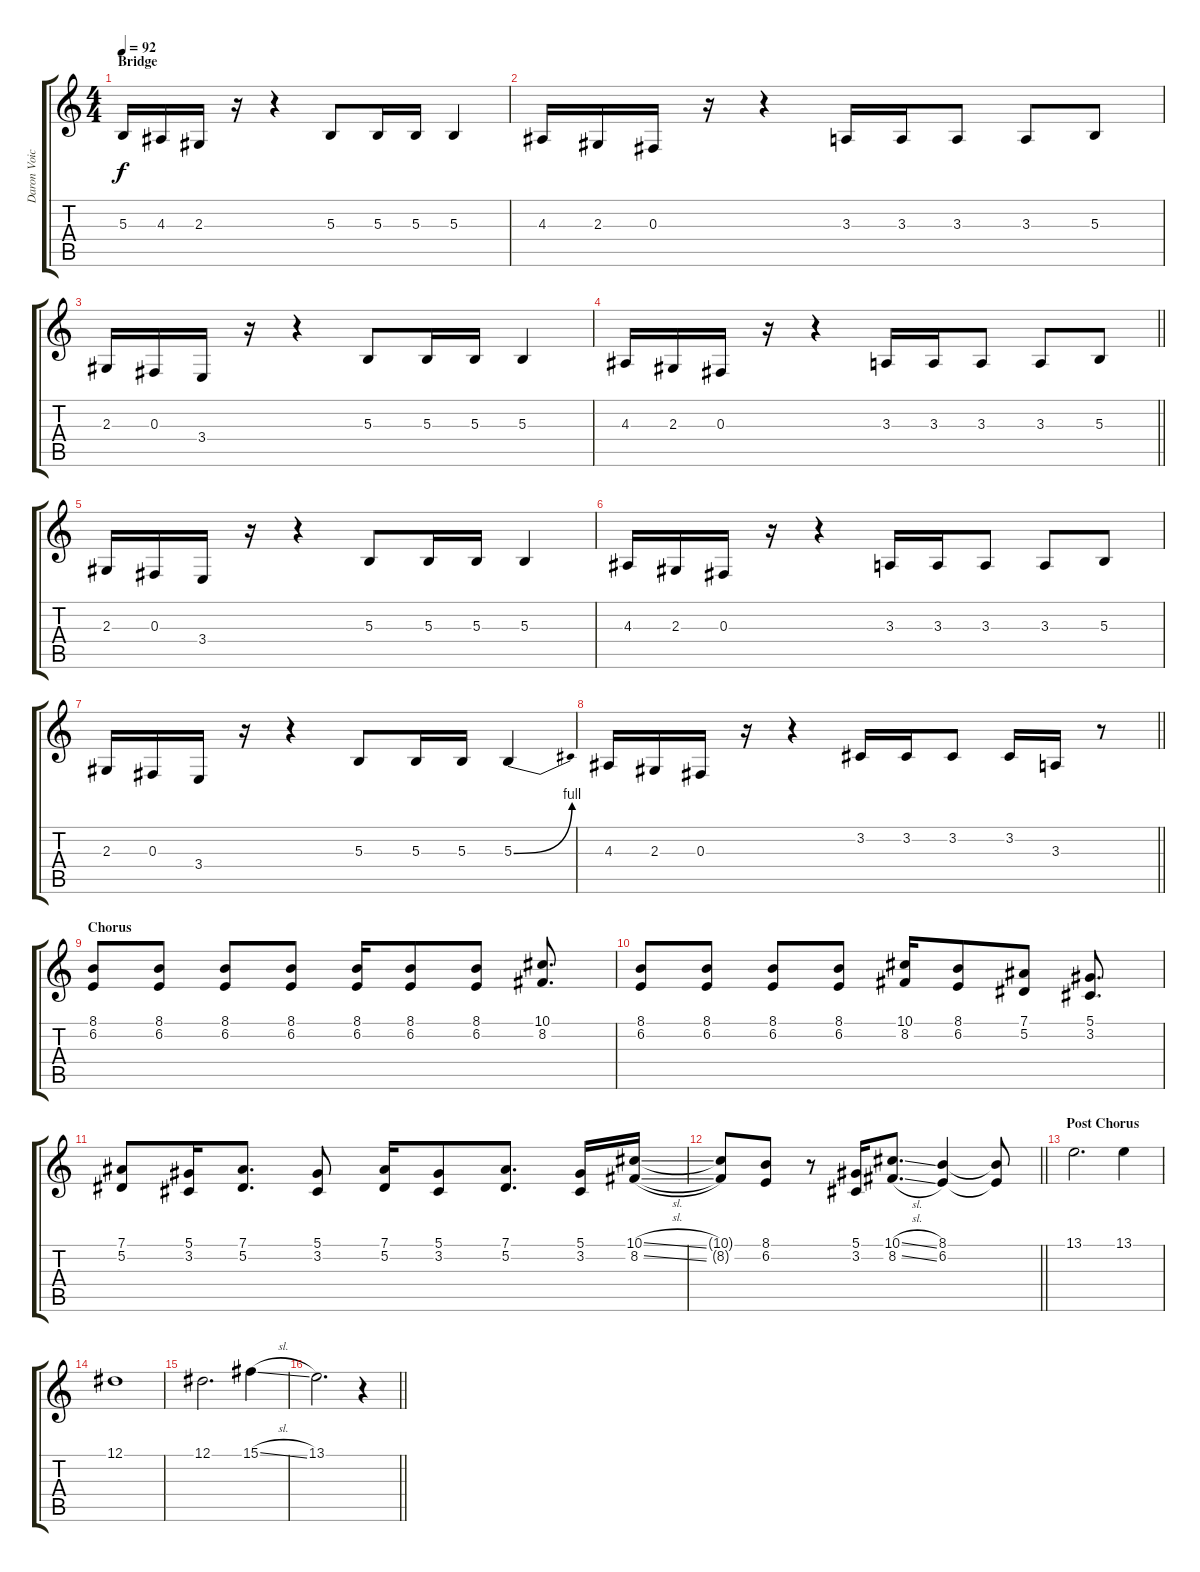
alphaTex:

\track ("Daron Voice" "Daron Voic") {instrument oboe}
\staff {score tabs}
\tuning (Eb4 Bb3 Gb3 Db3 Ab2 Db2) {hide}
\ts (4 4)
\section ("" "Bridge")
\tempo 92
\clef g2
\ks c
5.3.16{dy f} 4.3.16 2.3.16 r.16 r.4 5.3.8 5.3.16 5.3.16 5.3.4 |
4.3.16 2.3.16 0.3.16 r.16 r.4 3.3.16 3.3.16 3.3.8 3.3.8 5.3.8 |
2.3.16 0.3.16 3.4.16 r.16 r.4 5.3.8 5.3.16 5.3.16 5.3.4 |
\barLineRight lightlight
4.3.16 2.3.16 0.3.16 r.16 r.4 3.3.16 3.3.16 3.3.8 3.3.8 5.3.8 |
\section ("" "")
2.3.16 0.3.16 3.4.16 r.16 r.4 5.3.8 5.3.16 5.3.16 5.3.4 |
4.3.16 2.3.16 0.3.16 r.16 r.4 3.3.16 3.3.16 3.3.8 3.3.8 5.3.8 |
2.3.16 0.3.16 3.4.16 r.16 r.4 5.3.8 5.3.16 5.3.16 5.3{be (bend 0 0 60 4)}.4 |
\barLineRight lightlight
4.3.16 2.3.16 0.3.16 r.16 r.4 3.2.16 3.2.16 3.2.8 3.2.16 3.3.16 r.8 |
\section ("" "Chorus")
(8.1 6.2).8 (8.1 6.2).8 (8.1 6.2).8 (8.1 6.2).8 (8.1 6.2).16 (8.1 6.2).8 (8.1 6.2).8 (10.1 8.2).8{d} |
(8.1 6.2).8 (8.1 6.2).8 (8.1 6.2).8 (8.1 6.2).8 (10.1 8.2).16 (8.1 6.2).8 (7.1 5.2).8 (5.1 3.2).8{d} |
(7.1 5.2).8 (5.1 3.2).16 (7.1 5.2).8{d} (5.1 3.2).8 (7.1 5.2).16 (5.1 3.2).8 (7.1 5.2).8{d} (5.1 3.2).16 (10.1{sl} 8.2{sl}).16 |
\barLineRight lightlight
(10.1{t} 8.2{t}).8 (8.1 6.2).8 r.8 (5.1 3.2).16 (10.1{sl} 8.2{sl}).8{d} (8.1 6.2).4 (8.1{t} 6.2{t}).8 |
\section ("" "Post Chorus")
13.1.2{d} 13.1.4 |
12.1.1 |
12.1.2{d} 15.1{sl}.4 |
\barLineRight lightlight
13.1.2{d} r.4
